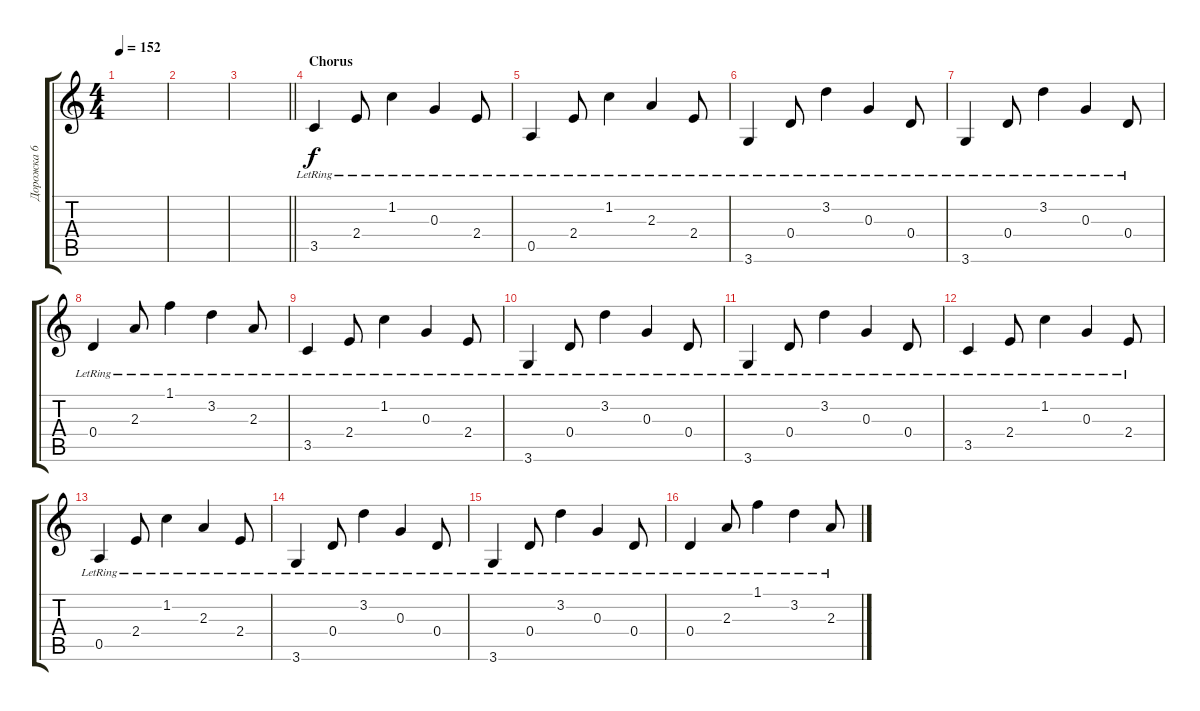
\track ("Дорожка 6" "Дорожка 6") {instrument distortionguitar}
\staff {score tabs}
\tuning (E4 B3 G3 D3 A2 E2) {hide}
\ts (4 4)
\tempo 152
\clef g2
\ks c
|
|
\barLineRight lightlight
|
\section ("" "Chorus")
3.5{lr}.4 2.4{lr}.8 1.2{lr}.4 0.3{lr}.4 2.4{lr}.8 |
0.5{lr}.4 2.4{lr}.8 1.2{lr}.4 2.3{lr}.4 2.4{lr}.8 |
3.6{lr}.4 0.4{lr}.8 3.2{lr}.4 0.3{lr}.4 0.4{lr}.8 |
3.6{lr}.4 0.4{lr}.8 3.2{lr}.4 0.3{lr}.4 0.4{lr}.8 |
0.4{lr}.4 2.3{lr}.8 1.1{lr}.4 3.2{lr}.4 2.3{lr}.8 |
3.5{lr}.4 2.4{lr}.8 1.2{lr}.4 0.3{lr}.4 2.4{lr}.8 |
3.6{lr}.4 0.4{lr}.8 3.2{lr}.4 0.3{lr}.4 0.4{lr}.8 |
3.6{lr}.4 0.4{lr}.8 3.2{lr}.4 0.3{lr}.4 0.4{lr}.8 |
3.5{lr}.4 2.4{lr}.8 1.2{lr}.4 0.3{lr}.4 2.4{lr}.8 |
0.5{lr}.4 2.4{lr}.8 1.2{lr}.4 2.3{lr}.4 2.4{lr}.8 |
3.6{lr}.4 0.4{lr}.8 3.2{lr}.4 0.3{lr}.4 0.4{lr}.8 |
3.6{lr}.4 0.4{lr}.8 3.2{lr}.4 0.3{lr}.4 0.4{lr}.8 |
0.4{lr}.4 2.3{lr}.8 1.1{lr}.4 3.2{lr}.4 2.3{lr}.8
